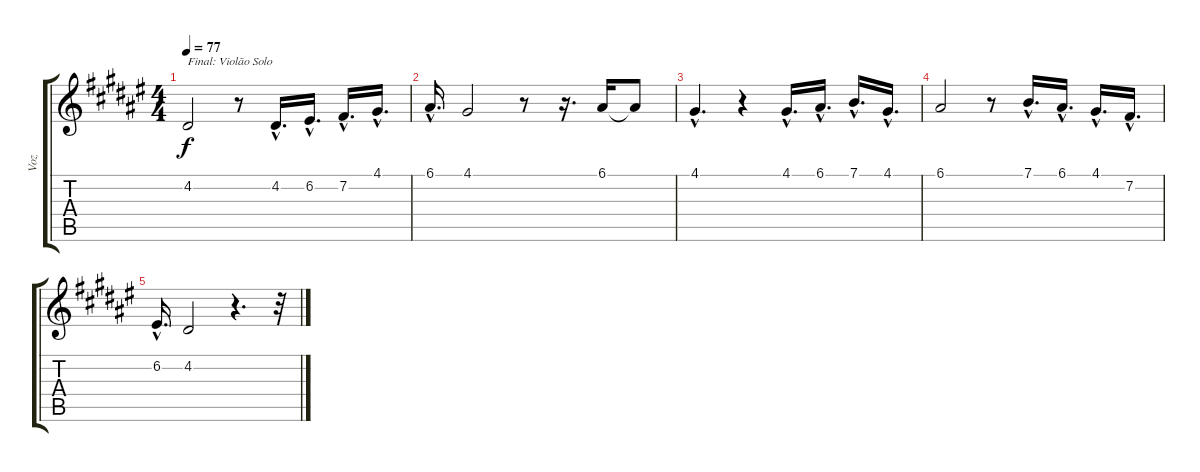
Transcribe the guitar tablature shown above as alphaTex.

\track ("Voz" "Voz") {instrument shakuhachi}
\staff {score tabs}
\tuning (E4 B3 G3 D3 A2 E2) {hide}
\ts (4 4)
\tempo 77
\clef g2
\ks d#minor
4.2.2{txt "Final: Violão Solo" dy f} r.8 4.2{hac}.16{d} 6.2{hac}.16{d} 7.2{hac}.16{d} 4.1{hac}.16{d} |
6.1{hac}.16{d} 4.1.2 r.8 r.16{d} 6.1.16 6.1{t}.8 |
4.1{hac}.4{d} r.4 4.1{hac}.16{d} 6.1{hac}.16{d} 7.1{hac}.16{d} 4.1{hac}.16{d} |
6.1.2 r.8 7.1{hac}.16{d} 6.1{hac}.16{d} 4.1{hac}.16{d} 7.2{hac}.16{d} |
6.2{hac}.16{d} 4.2.2 r.4{d} r.32
